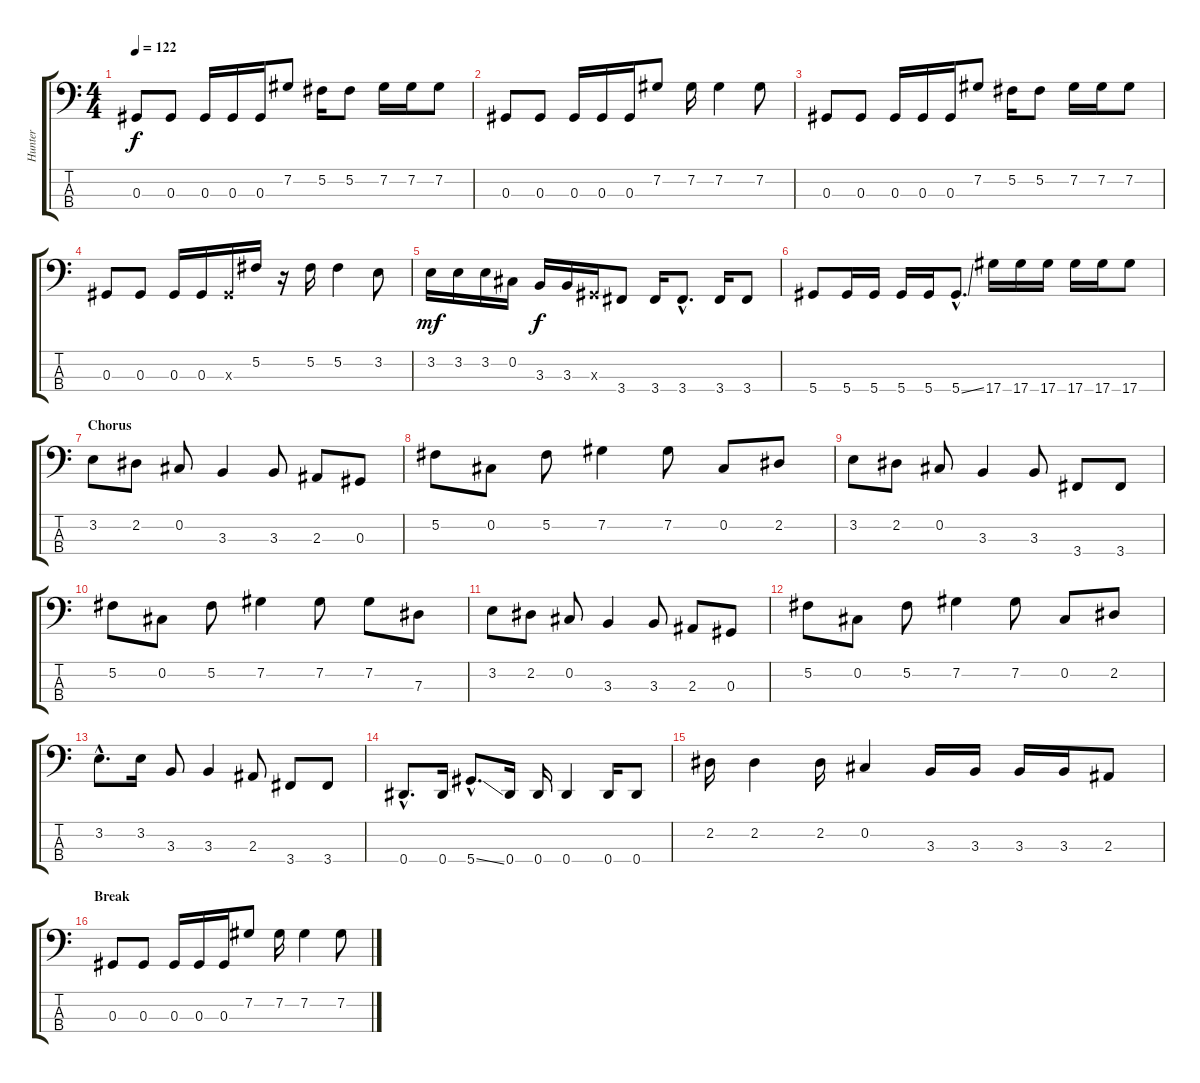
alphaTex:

\track ("Hunter" "Hunter") {instrument electricbasspick}
\staff {score tabs}
\tuning (Gb2 Db2 Ab1 Eb1) {hide}
\ts (4 4)
\tempo 122
\clef f4
\ks c
0.3.8{dy f} 0.3.8 0.3.16 0.3.16 0.3.16 7.2.8 5.2.16 5.2.8 7.2.16 7.2.16 7.2.8 |
0.3.8 0.3.8 0.3.16 0.3.16 0.3.16 7.2.8 7.2.16 7.2.4 7.2.8 |
0.3.8 0.3.8 0.3.16 0.3.16 0.3.16 7.2.8 5.2.16 5.2.8 7.2.16 7.2.16 7.2.8 |
0.3.8 0.3.8 0.3.16 0.3.16 0.3{x}.16 5.2.16 r.16 5.2.16 5.2.4 3.2.8 |
3.2.16{dy mf} 3.2.16 3.2.16 0.2.16 3.3.16{dy f} 3.3.16 0.3{x}.16 3.4.8 3.4.16 3.4{hac}.8{d} 3.4.16 3.4.8 |
5.4.8 5.4.16 5.4.16 5.4.16 5.4.16 5.4{ss hac}.8{d} 17.4.16 17.4.16 17.4.16 17.4.16 17.4.16 17.4.8 |
\section ("" "Chorus")
3.2.8 2.2.8 0.2.8 3.3.4 3.3.8 2.3.8 0.3.8 |
5.2.8 0.2.8 5.2.8 7.2.4 7.2.8 0.2.8 2.2.8 |
3.2.8 2.2.8 0.2.8 3.3.4 3.3.8 3.4.8 3.4.8 |
5.2.8 0.2.8 5.2.8 7.2.4 7.2.8 7.2.8 7.3.8 |
3.2.8 2.2.8 0.2.8 3.3.4 3.3.8 2.3.8 0.3.8 |
5.2.8 0.2.8 5.2.8 7.2.4 7.2.8 0.2.8 2.2.8 |
3.2{hac}.8{d} 3.2.16 3.3.8 3.3.4 2.3.8 3.4.8 3.4.8 |
0.4{hac}.8{d} 0.4.16 5.4{ss hac}.8{d} 0.4.16 0.4.16 0.4.4 0.4.16 0.4.8 |
2.2.16 2.2.4 2.2.16 0.2.4 3.3.16 3.3.16 3.3.16 3.3.16 2.3.8 |
\section ("" "Break")
0.3.8 0.3.8 0.3.16 0.3.16 0.3.16 7.2.8 7.2.16 7.2.4 7.2.8
